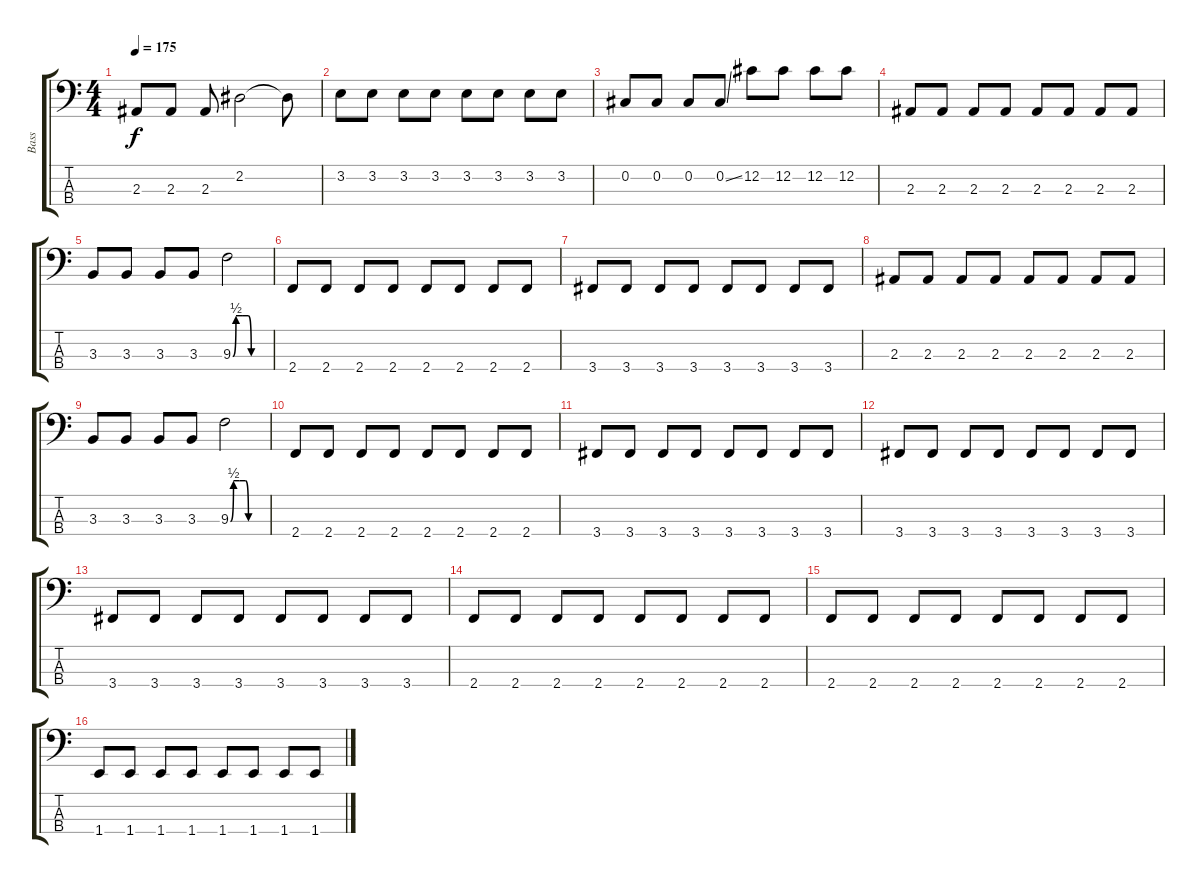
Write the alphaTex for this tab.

\track ("Bass" "Bass") {instrument electricbassfinger}
\staff {score tabs}
\tuning (Gb2 Db2 Ab1 Eb1) {hide}
\ts (4 4)
\tempo 175
\clef f4
\ks c
2.3.8{dy f} 2.3.8 2.3.8 2.2.2 2.2{t}.8 |
3.2.8 3.2.8 3.2.8 3.2.8 3.2.8 3.2.8 3.2.8 3.2.8 |
0.2.8 0.2.8 0.2.8 0.2{ss}.8 12.2.8 12.2.8 12.2.8 12.2.8 |
2.3.8 2.3.8 2.3.8 2.3.8 2.3.8 2.3.8 2.3.8 2.3.8 |
3.3.8 3.3.8 3.3.8 3.3.8 9.3{be (custom 0 0 5 2 15 2 25 2 30 0 45 0 60 0)}.2 |
2.4.8 2.4.8 2.4.8 2.4.8 2.4.8 2.4.8 2.4.8 2.4.8 |
3.4.8 3.4.8 3.4.8 3.4.8 3.4.8 3.4.8 3.4.8 3.4.8 |
2.3.8 2.3.8 2.3.8 2.3.8 2.3.8 2.3.8 2.3.8 2.3.8 |
3.3.8 3.3.8 3.3.8 3.3.8 9.3{be (custom 0 0 5 2 15 2 25 2 30 0 45 0 60 0)}.2 |
2.4.8 2.4.8 2.4.8 2.4.8 2.4.8 2.4.8 2.4.8 2.4.8 |
3.4.8 3.4.8 3.4.8 3.4.8 3.4.8 3.4.8 3.4.8 3.4.8 |
3.4.8 3.4.8 3.4.8 3.4.8 3.4.8 3.4.8 3.4.8 3.4.8 |
3.4.8 3.4.8 3.4.8 3.4.8 3.4.8 3.4.8 3.4.8 3.4.8 |
2.4.8 2.4.8 2.4.8 2.4.8 2.4.8 2.4.8 2.4.8 2.4.8 |
2.4.8 2.4.8 2.4.8 2.4.8 2.4.8 2.4.8 2.4.8 2.4.8 |
1.4.8 1.4.8 1.4.8 1.4.8 1.4.8 1.4.8 1.4.8 1.4.8
